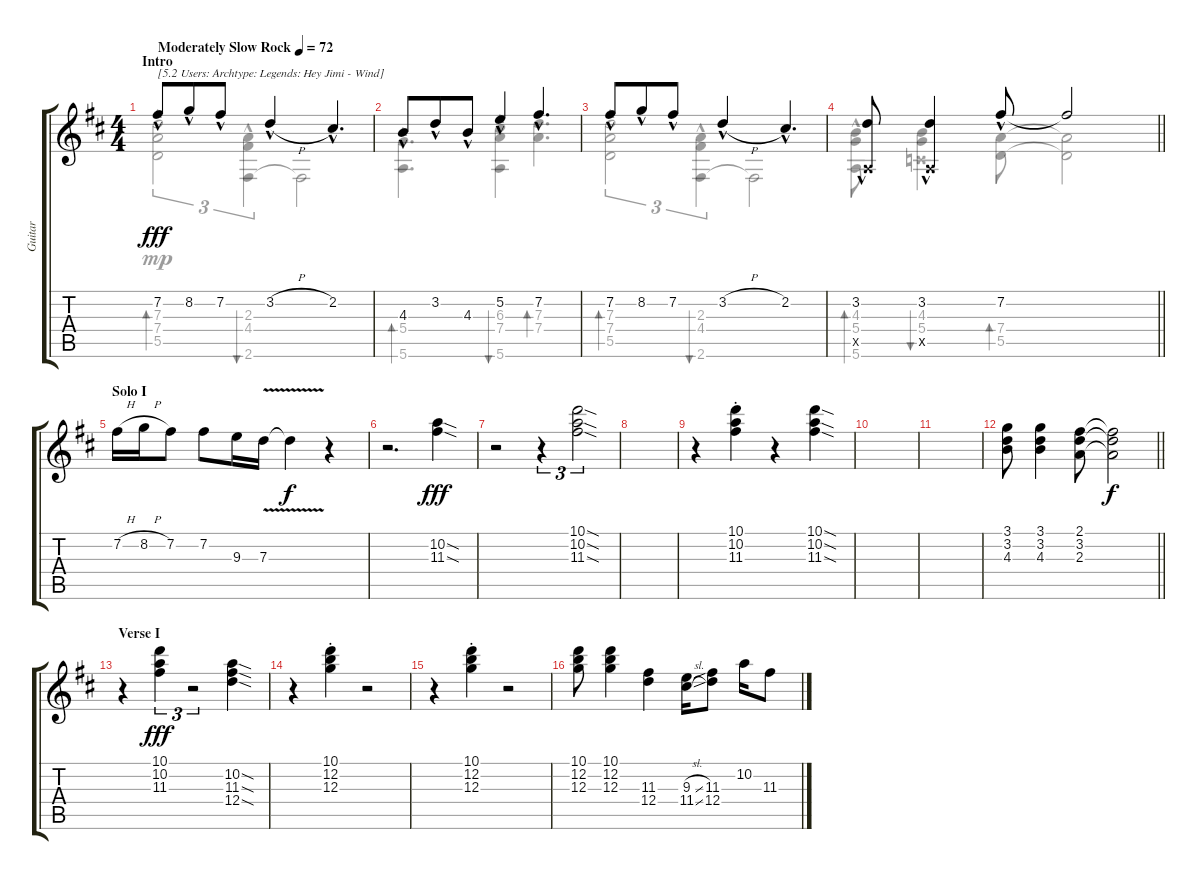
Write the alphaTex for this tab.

\track ("Guitar " "Guitar ") {instrument electricguitarjazz}
\staff {score tabs}
\tuning (E4 B3 G3 D3 A2 E2) {hide}
\voice
\ts (4 4)
\section ("" "Intro")
\tempo (72 "Moderately Slow Rock")
\clef g2
\ks d
7.2{hac}.8{txt "[5.2 Users: Archtype: Legends: Hey Jimi - Wind]" dy fff instrument electricguitarjazz} 8.2{hac}.8{beam merge} 7.2{hac}.8 3.2{h hac}.4 2.2{hac}.4{d} |
4.3{hac}.8 3.2{hac}.8{beam merge} 4.3{hac}.8 5.2{hac}.4 7.2{hac}.4{d} |
7.2{hac}.8 8.2{hac}.8{beam merge} 7.2{hac}.8 3.2{h hac}.4 2.2{hac}.4{d} |
\barLineRight lightlight
(3.2{hac} 0.5{x}).8 (3.2{hac} 0.5{x}).4 7.2{hac}.8 7.2{t}.2 |
\section ("" "Solo I")
7.2{h}.16 8.2{h}.16 7.2.8 7.2.8 9.3.16 7.3{v}.16 7.3{t}.4{dy f} r.4 |
r.2{d} (10.2{sod} 11.3{sod}).4{dy fff} |
r.2 r.4{tu (3 2)} (10.1{sod} 10.2{sod} 11.3{sod}).2{tu (3 2)} |
|
r.4 (10.1{st} 10.2{st} 11.3{st}).4 r.4 (10.1{sod} 10.2{sod} 11.3{sod}).4 |
|
|
\barLineRight lightlight
(3.1 3.2 4.3).8 (3.1 3.2 4.3).4 (2.1 3.2 2.3).8 (2.1{t} 3.2{t} 2.3{t}).2{dy f} |
\section ("" "Verse I")
r.4 (10.1 10.2 11.3).4{tu (3 2) dy fff} r.2{tu (3 2)} (10.2{sod} 11.3{sod} 12.4{sod}).4 |
r.4 (10.1{st} 12.2{st} 12.3{st}).4 r.2 |
r.4 (10.1{st} 12.2{st} 12.3{st}).4 r.2 |
(10.1 12.2 12.3).8 (10.1 12.2 12.3).4 (11.3 12.4).4 (9.3{sl} 11.4{sl}).16 (11.3 12.4).8 10.2.16 11.3.8
\voice
\clef g2
\ottava regular
\simile none
\ks d
(7.3 7.4 5.5{hac}).2{tu (3 2) bd 60 dy mp} (2.3 4.4 2.6{hac}).4{tu (3 2) bu 60} 2.6{t}.2 |
(5.4 5.6{hac}).4{d bd 60} (6.3 7.4 5.6{hac}).4{bu 60} (7.3 7.4).4{d bd 60} |
(7.3 7.4 5.5{hac}).2{tu (3 2) bd 60} (2.3 4.4 2.6{hac}).4{tu (3 2) bu 60} 2.6{t}.2 |
\barLineRight lightlight
(4.3 5.4 5.6{hac}).8{bd 60} (4.3 5.4 3.5{x}).4{bu 60} (7.4 5.5).8{bd 60} (7.4{t} 5.5{t}).2 |
|
|
|
|
|
|
|
\barLineRight lightlight
|
|
|
|
